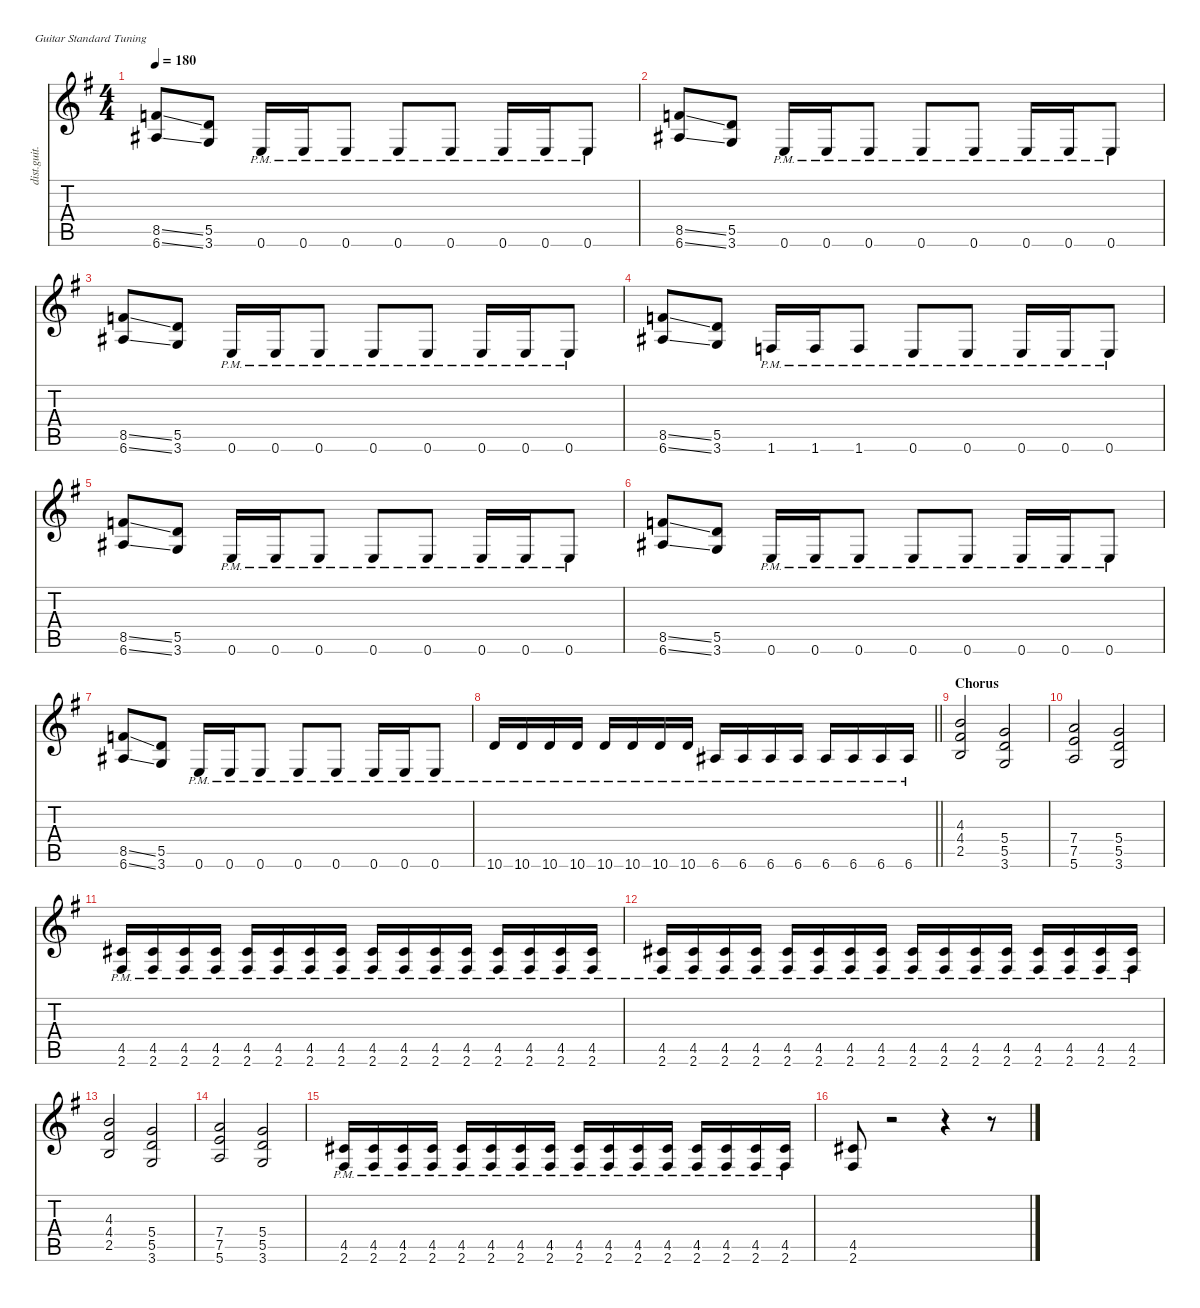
\defaultSystemsLayout 4
\hideDynamics
\bracketExtendMode nobrackets
\otherSystemsTrackNameOrientation horizontal
\track ("James Hetfield" "dist.guit.") {solo instrument distortionguitar}
\staff {score tabs}
\tuning (E4 B3 G3 D3 A2 E2)
\ts (4 4)
\tempo 180
\clef g2
\ks eminor
(8.5{ss acc forcenatural} 6.6{ss acc #}).8{dy f beam Up} (5.5{acc forcenatural} 3.6{acc forcenatural}).8{beam Up} 0.6{pm acc forcenatural}.16{beam Up} 0.6{pm acc forcenatural}.16{beam Up} 0.6{pm acc forcenatural}.8{beam Up} 0.6{pm acc forcenatural}.8{beam Up} 0.6{pm acc forcenatural}.8{beam Up} 0.6{pm acc forcenatural}.16{beam Up} 0.6{pm acc forcenatural}.16{beam Up} 0.6{pm acc forcenatural}.8{beam Up} |
(8.5{ss acc forcenatural} 6.6{ss acc #}).8{beam Up} (5.5{acc forcenatural} 3.6{acc forcenatural}).8{beam Up} 0.6{pm acc forcenatural}.16{beam Up} 0.6{pm acc forcenatural}.16{beam Up} 0.6{pm acc forcenatural}.8{beam Up} 0.6{pm acc forcenatural}.8{beam Up} 0.6{pm acc forcenatural}.8{beam Up} 0.6{pm acc forcenatural}.16{beam Up} 0.6{pm acc forcenatural}.16{beam Up} 0.6{pm acc forcenatural}.8{beam Up} |
(8.5{ss acc forcenatural} 6.6{ss acc #}).8{beam Up} (5.5{acc forcenatural} 3.6{acc forcenatural}).8{beam Up} 0.6{pm acc forcenatural}.16{beam Up} 0.6{pm acc forcenatural}.16{beam Up} 0.6{pm acc forcenatural}.8{beam Up} 0.6{pm acc forcenatural}.8{beam Up} 0.6{pm acc forcenatural}.8{beam Up} 0.6{pm acc forcenatural}.16{beam Up} 0.6{pm acc forcenatural}.16{beam Up} 0.6{pm acc forcenatural}.8{beam Up} |
(8.5{ss acc forcenatural} 6.6{ss acc #}).8{beam Up} (5.5{acc forcenatural} 3.6{acc forcenatural}).8{beam Up} 1.6{pm acc forcenatural}.16{beam Up} 1.6{pm acc forcenatural}.16{beam Up} 1.6{pm acc forcenatural}.8{beam Up} 0.6{pm acc forcenatural}.8{beam Up} 0.6{pm acc forcenatural}.8{beam Up} 0.6{pm acc forcenatural}.16{beam Up} 0.6{pm acc forcenatural}.16{beam Up} 0.6{pm acc forcenatural}.8{beam Up} |
(8.5{ss acc forcenatural} 6.6{ss acc #}).8{beam Up} (5.5{acc forcenatural} 3.6{acc forcenatural}).8{beam Up} 0.6{pm acc forcenatural}.16{beam Up} 0.6{pm acc forcenatural}.16{beam Up} 0.6{pm acc forcenatural}.8{beam Up} 0.6{pm acc forcenatural}.8{beam Up} 0.6{pm acc forcenatural}.8{beam Up} 0.6{pm acc forcenatural}.16{beam Up} 0.6{pm acc forcenatural}.16{beam Up} 0.6{pm acc forcenatural}.8{beam Up} |
(8.5{ss acc forcenatural} 6.6{ss acc #}).8{beam Up} (5.5{acc forcenatural} 3.6{acc forcenatural}).8{beam Up} 0.6{pm acc forcenatural}.16{beam Up} 0.6{pm acc forcenatural}.16{beam Up} 0.6{pm acc forcenatural}.8{beam Up} 0.6{pm acc forcenatural}.8{beam Up} 0.6{pm acc forcenatural}.8{beam Up} 0.6{pm acc forcenatural}.16{beam Up} 0.6{pm acc forcenatural}.16{beam Up} 0.6{pm acc forcenatural}.8{beam Up} |
(8.5{ss acc forcenatural} 6.6{ss acc #}).8{beam Up} (5.5{acc forcenatural} 3.6{acc forcenatural}).8{beam Up} 0.6{pm acc forcenatural}.16{beam Up} 0.6{pm acc forcenatural}.16{beam Up} 0.6{pm acc forcenatural}.8{beam Up} 0.6{pm acc forcenatural}.8{beam Up} 0.6{pm acc forcenatural}.8{beam Up} 0.6{pm acc forcenatural}.16{beam Up} 0.6{pm acc forcenatural}.16{beam Up} 0.6{pm acc forcenatural}.8{beam Up} |
\barLineRight lightlight
10.6{pm acc forcenatural}.16{beam Up} 10.6{pm acc forcenatural}.16{beam Up} 10.6{pm acc forcenatural}.16{beam Up} 10.6{pm acc forcenatural}.16{beam Up} 10.6{pm acc forcenatural}.16{beam Up} 10.6{pm acc forcenatural}.16{beam Up} 10.6{pm acc forcenatural}.16{beam Up} 10.6{pm acc forcenatural}.16{beam Up} 6.6{pm acc #}.16{beam Up} 6.6{pm acc #}.16{beam Up} 6.6{pm acc #}.16{beam Up} 6.6{pm acc #}.16{beam Up} 6.6{pm acc #}.16{beam Up} 6.6{pm acc #}.16{beam Up} 6.6{pm acc #}.16{beam Up} 6.6{pm acc #}.16{beam Up} |
\section ("" "Chorus")
(4.3{acc forcenatural} 4.4{acc #} 2.5{acc forcenatural}).2{beam Up} (5.4{acc forcenatural} 5.5{acc forcenatural} 3.6{acc forcenatural}).2{beam Up} |
(7.4{acc forcenatural} 7.5{acc forcenatural} 5.6{acc forcenatural}).2{beam Up} (5.4{acc forcenatural} 5.5{acc forcenatural} 3.6{acc forcenatural}).2{beam Up} |
(4.5{pm acc #} 2.6{pm acc #}).16{beam Up} (4.5{pm acc #} 2.6{pm acc #}).16{beam Up} (4.5{pm acc #} 2.6{pm acc #}).16{beam Up} (4.5{pm acc #} 2.6{pm acc #}).16{beam Up} (4.5{pm acc #} 2.6{pm acc #}).16{beam Up} (4.5{pm acc #} 2.6{pm acc #}).16{beam Up} (4.5{pm acc #} 2.6{pm acc #}).16{beam Up} (4.5{pm acc #} 2.6{pm acc #}).16{beam Up} (4.5{pm acc #} 2.6{pm acc #}).16{beam Up} (4.5{pm acc #} 2.6{pm acc #}).16{beam Up} (4.5{pm acc #} 2.6{pm acc #}).16{beam Up} (4.5{pm acc #} 2.6{pm acc #}).16{beam Up} (4.5{pm acc #} 2.6{pm acc #}).16{beam Up} (4.5{pm acc #} 2.6{pm acc #}).16{beam Up} (4.5{pm acc #} 2.6{pm acc #}).16{beam Up} (4.5{pm acc #} 2.6{pm acc #}).16{beam Up} |
(4.5{pm acc #} 2.6{pm acc #}).16{beam Up} (4.5{pm acc #} 2.6{pm acc #}).16{beam Up} (4.5{pm acc #} 2.6{pm acc #}).16{beam Up} (4.5{pm acc #} 2.6{pm acc #}).16{beam Up} (4.5{pm acc #} 2.6{pm acc #}).16{beam Up} (4.5{pm acc #} 2.6{pm acc #}).16{beam Up} (4.5{pm acc #} 2.6{pm acc #}).16{beam Up} (4.5{pm acc #} 2.6{pm acc #}).16{beam Up} (4.5{pm acc #} 2.6{pm acc #}).16{beam Up} (4.5{pm acc #} 2.6{pm acc #}).16{beam Up} (4.5{pm acc #} 2.6{pm acc #}).16{beam Up} (4.5{pm acc #} 2.6{pm acc #}).16{beam Up} (4.5{pm acc #} 2.6{pm acc #}).16{beam Up} (4.5{pm acc #} 2.6{pm acc #}).16{beam Up} (4.5{pm acc #} 2.6{pm acc #}).16{beam Up} (4.5{pm acc #} 2.6{pm acc #}).16{beam Up} |
(4.3{acc forcenatural} 4.4{acc #} 2.5{acc forcenatural}).2{beam Up} (5.4{acc forcenatural} 5.5{acc forcenatural} 3.6{acc forcenatural}).2{beam Up} |
(7.4{acc forcenatural} 7.5{acc forcenatural} 5.6{acc forcenatural}).2{beam Up} (5.4{acc forcenatural} 5.5{acc forcenatural} 3.6{acc forcenatural}).2{beam Up} |
(4.5{pm acc #} 2.6{pm acc #}).16{beam Up} (4.5{pm acc #} 2.6{pm acc #}).16{beam Up} (4.5{pm acc #} 2.6{pm acc #}).16{beam Up} (4.5{pm acc #} 2.6{pm acc #}).16{beam Up} (4.5{pm acc #} 2.6{pm acc #}).16{beam Up} (4.5{pm acc #} 2.6{pm acc #}).16{beam Up} (4.5{pm acc #} 2.6{pm acc #}).16{beam Up} (4.5{pm acc #} 2.6{pm acc #}).16{beam Up} (4.5{pm acc #} 2.6{pm acc #}).16{beam Up} (4.5{pm acc #} 2.6{pm acc #}).16{beam Up} (4.5{pm acc #} 2.6{pm acc #}).16{beam Up} (4.5{pm acc #} 2.6{pm acc #}).16{beam Up} (4.5{pm acc #} 2.6{pm acc #}).16{beam Up} (4.5{pm acc #} 2.6{pm acc #}).16{beam Up} (4.5{pm acc #} 2.6{pm acc #}).16{beam Up} (4.5{pm acc #} 2.6{pm acc #}).16{beam Up} |
(4.5{acc #} 2.6{acc #}).8{beam Up} r.2{beam Up} r.4{beam Up} r.8{beam Up}
